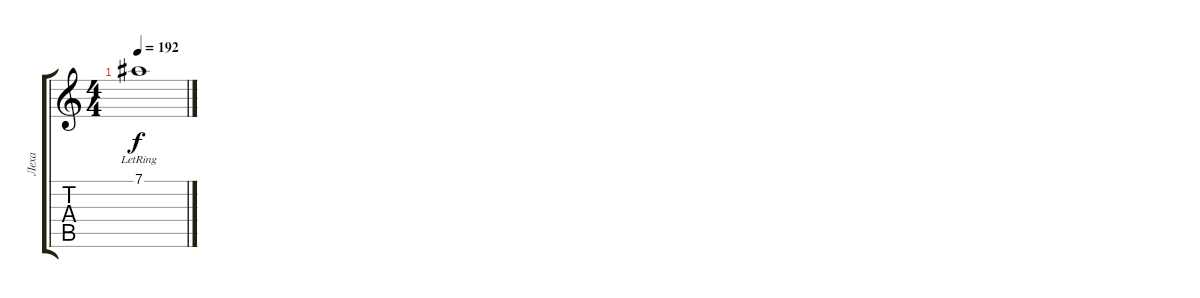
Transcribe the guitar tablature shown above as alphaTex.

\track ("Леха" "Леха") {instrument acousticguitarsteel}
\staff {score tabs}
\tuning (Eb4 Bb3 Gb3 Db3 Ab2 Db2) {hide}
\ts (4 4)
\tempo 192
\clef g2
\ks c
7.1{lr}.1{dy f}
